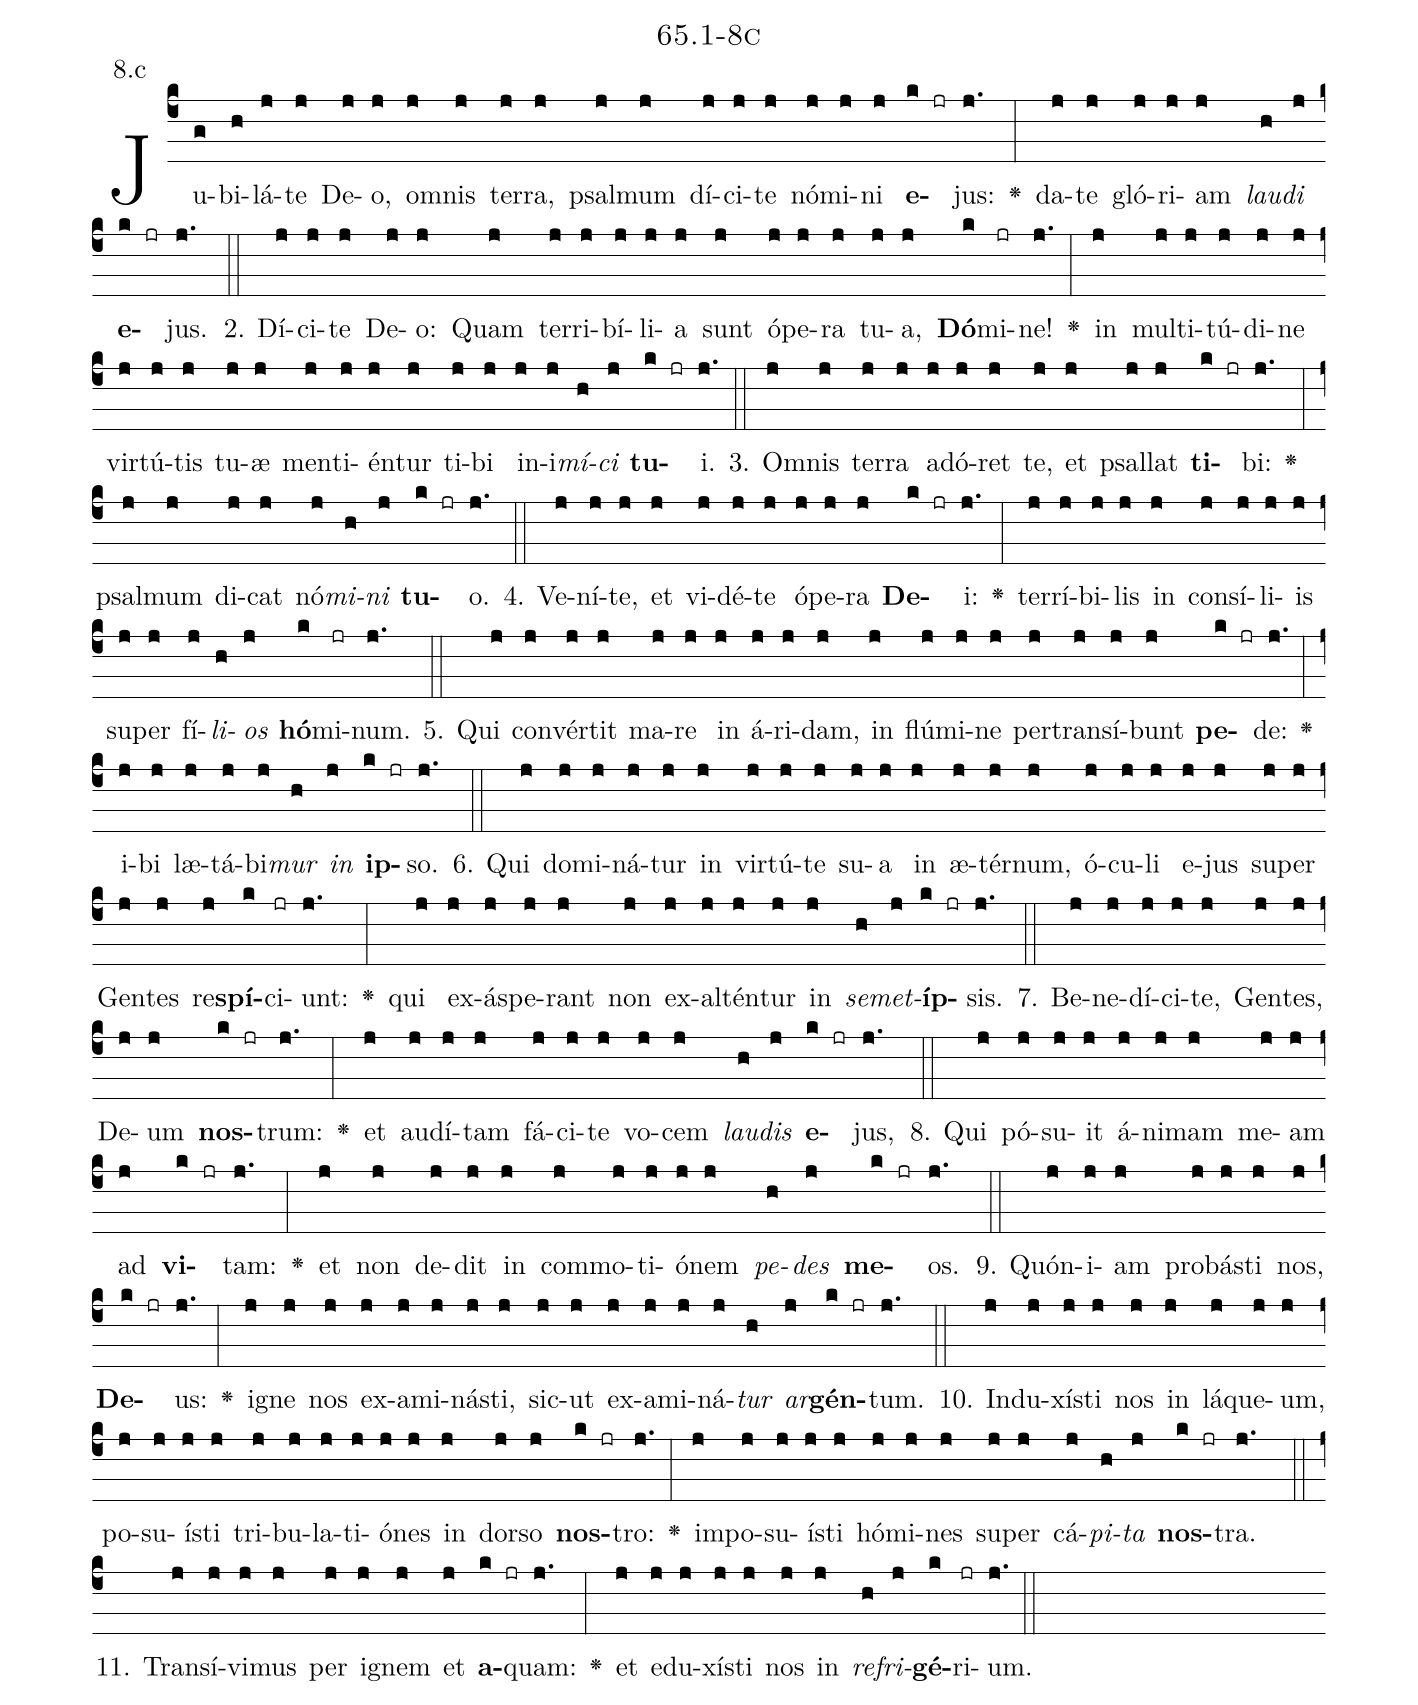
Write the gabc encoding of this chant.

name: 65.1-8c;
annotation: 8.c;
%%
(c4)Ju(g)bi(h)lá(j)te(j) De(j)o,(j) om(j)nis(j) ter(j)ra,(j) psal(j)mum(j) dí(j)ci(j)te(j) nó(j)mi(j)ni(j) <b>e</b>(k jr)jus:(j.) <v>\greheightstar</v>(:) da(j)te(j) gló(j)ri(j)am(j) <i>lau</i>(h)<i>di</i>(j) <b>e</b>(k jr)jus.(j.) (::)
2. Dí(j)ci(j)te(j) De(j)o:(j) Quam(j) ter(j)ri(j)bí(j)li(j)a(j) sunt(j) ó(j)pe(j)ra(j) tu(j)a,(j) <b>Dó</b>(k)mi(jr)ne!(j.) <v>\greheightstar</v>(:) in(j) mul(j)ti(j)tú(j)di(j)ne(j) vir(j)tú(j)tis(j) tu(j)æ(j) men(j)ti(j)én(j)tur(j) ti(j)bi(j) in(j)i(j)<i>mí</i>(h)<i>ci</i>(j) <b>tu</b>(k jr)i.(j.) (::)
3. Om(j)nis(j) ter(j)ra(j) ad(j)ó(j)ret(j) te,(j) et(j) psal(j)lat(j) <b>ti</b>(k jr)bi:(j.) <v>\greheightstar</v>(:) psal(j)mum(j) di(j)cat(j) nó(j)<i>mi</i>(h)<i>ni</i>(j) <b>tu</b>(k jr)o.(j.) (::)
4. Ve(j)ní(j)te,(j) et(j) vi(j)dé(j)te(j) ó(j)pe(j)ra(j) <b>De</b>(k jr)i:(j.) <v>\greheightstar</v>(:) ter(j)rí(j)bi(j)lis(j) in(j) con(j)sí(j)li(j)is(j) su(j)per(j) fí(j)<i>li</i>(h)<i>os</i>(j) <b>hó</b>(k)mi(jr)num.(j.) (::)
5. Qui(j) con(j)vér(j)tit(j) ma(j)re(j) in(j) á(j)ri(j)dam,(j) in(j) flú(j)mi(j)ne(j) per(j)trans(j)í(j)bunt(j) <b>pe</b>(k jr)de:(j.) <v>\greheightstar</v>(:) i(j)bi(j) læ(j)tá(j)bi(j)<i>mur</i>(h) <i>in</i>(j) <b>ip</b>(k jr)so.(j.) (::)
6. Qui(j) do(j)mi(j)ná(j)tur(j) in(j) vir(j)tú(j)te(j) su(j)a(j) in(j) æ(j)tér(j)num,(j) ó(j)cu(j)li(j) e(j)jus(j) su(j)per(j) Gen(j)tes(j) re(j)<b>spí</b>(k)ci(jr)unt:(j.) <v>\greheightstar</v>(:) qui(j) ex(j)ás(j)pe(j)rant(j) non(j) ex(j)al(j)tén(j)tur(j) in(j) <i>se</i>(h)<i>met</i>(j)<b>íp</b>(k jr)sis.(j.) (::)
7. Be(j)ne(j)dí(j)ci(j)te,(j) Gen(j)tes,(j) De(j)um(j) <b>nos</b>(k jr)trum:(j.) <v>\greheightstar</v>(:) et(j) au(j)dí(j)tam(j) fá(j)ci(j)te(j) vo(j)cem(j) <i>lau</i>(h)<i>dis</i>(j) <b>e</b>(k jr)jus,(j.) (::)
8. Qui(j) pó(j)su(j)it(j) á(j)ni(j)mam(j) me(j)am(j) ad(j) <b>vi</b>(k jr)tam:(j.) <v>\greheightstar</v>(:) et(j) non(j) de(j)dit(j) in(j) com(j)mo(j)ti(j)ó(j)nem(j) <i>pe</i>(h)<i>des</i>(j) <b>me</b>(k jr)os.(j.) (::)
9. Quón(j)i(j)am(j) pro(j)bás(j)ti(j) nos,(j) <b>De</b>(k jr)us:(j.) <v>\greheightstar</v>(:) i(j)gne(j) nos(j) ex(j)a(j)mi(j)nás(j)ti,(j) sic(j)ut(j) ex(j)a(j)mi(j)ná(j)<i>tur</i>(h) <i>ar</i>(j)<b>gén</b>(k jr)tum.(j.) (::)
10. In(j)du(j)xís(j)ti(j) nos(j) in(j) lá(j)que(j)um,(j) po(j)su(j)ís(j)ti(j) tri(j)bu(j)la(j)ti(j)ó(j)nes(j) in(j) dor(j)so(j) <b>nos</b>(k jr)tro:(j.) <v>\greheightstar</v>(:) im(j)po(j)su(j)ís(j)ti(j) hó(j)mi(j)nes(j) su(j)per(j) cá(j)<i>pi</i>(h)<i>ta</i>(j) <b>nos</b>(k jr)tra.(j.) (::)
11. Trans(j)í(j)vi(j)mus(j) per(j) i(j)gnem(j) et(j) <b>a</b>(k jr)quam:(j.) <v>\greheightstar</v>(:) et(j) e(j)du(j)xís(j)ti(j) nos(j) in(j) <i>re</i>(h)<i>fri</i>(j)<b>gé</b>(k)ri(jr)um.(j.) (::)
